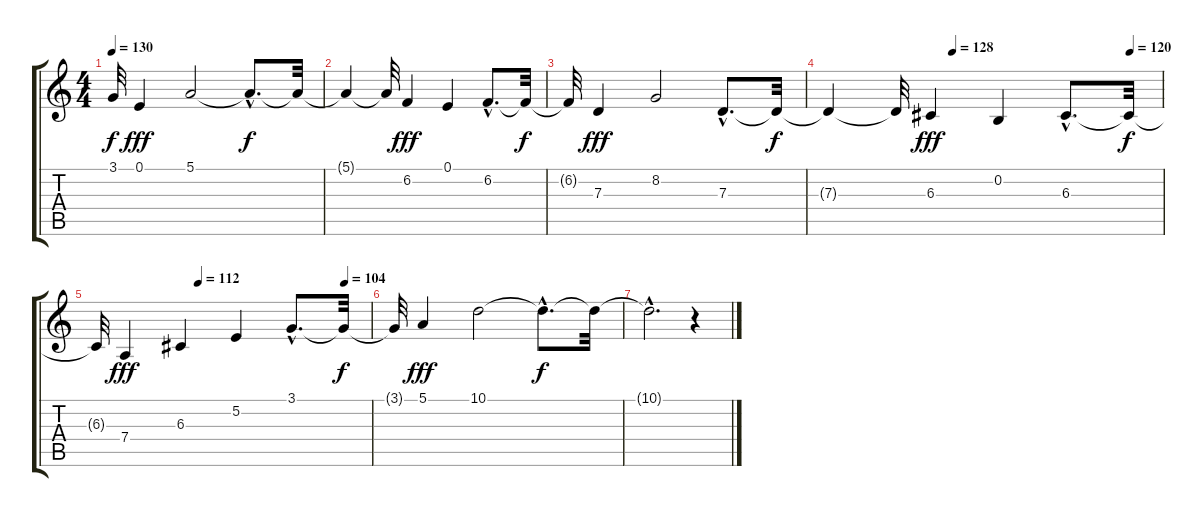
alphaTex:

\track "" {instrument vibraphone}
\staff {score tabs}
\tuning (E4 B3 G3 D3 A2 E2) {hide}
\ts (4 4)
\tempo 130
\clef g2
\ks c
3.1{t}.32{dy f} 0.1.4{dy fff volume 15} 5.1.2{volume 15} 5.1{hac t}.8{d dy f} 5.1{t}.32 |
5.1{t}.4 5.1{t}.32 6.2.4{dy fff volume 15} 0.1.4{volume 15} 6.2{hac}.8{d volume 15} 6.2{t}.32{dy f} |
6.2{t}.32 7.3.4{dy fff volume 15} 8.2.2{volume 15} 7.3{hac}.8{d volume 15} 7.3{t}.32{dy f} |
\tempo (128 0.375)
\tempo (120 0.90625)
7.3{t}.4 7.3{t}.32 6.3.4{dy fff volume 15} 0.2.4{volume 15} 6.3{hac}.8{d volume 15} 6.3{t}.32{dy f} |
\tempo (112 0.375)
\tempo (104 0.90625)
6.3{t}.32 7.4.4{dy fff volume 15} 6.3.4{volume 15} 5.2.4{volume 15} 3.1{hac}.8{d volume 15} 3.1{t}.32{dy f} |
3.1{t}.32 5.1.4{dy fff volume 15} 10.1.2{volume 15} 10.1{hac t}.8{d dy f} 10.1{t}.32 |
10.1{hac t}.2{d} r.4
